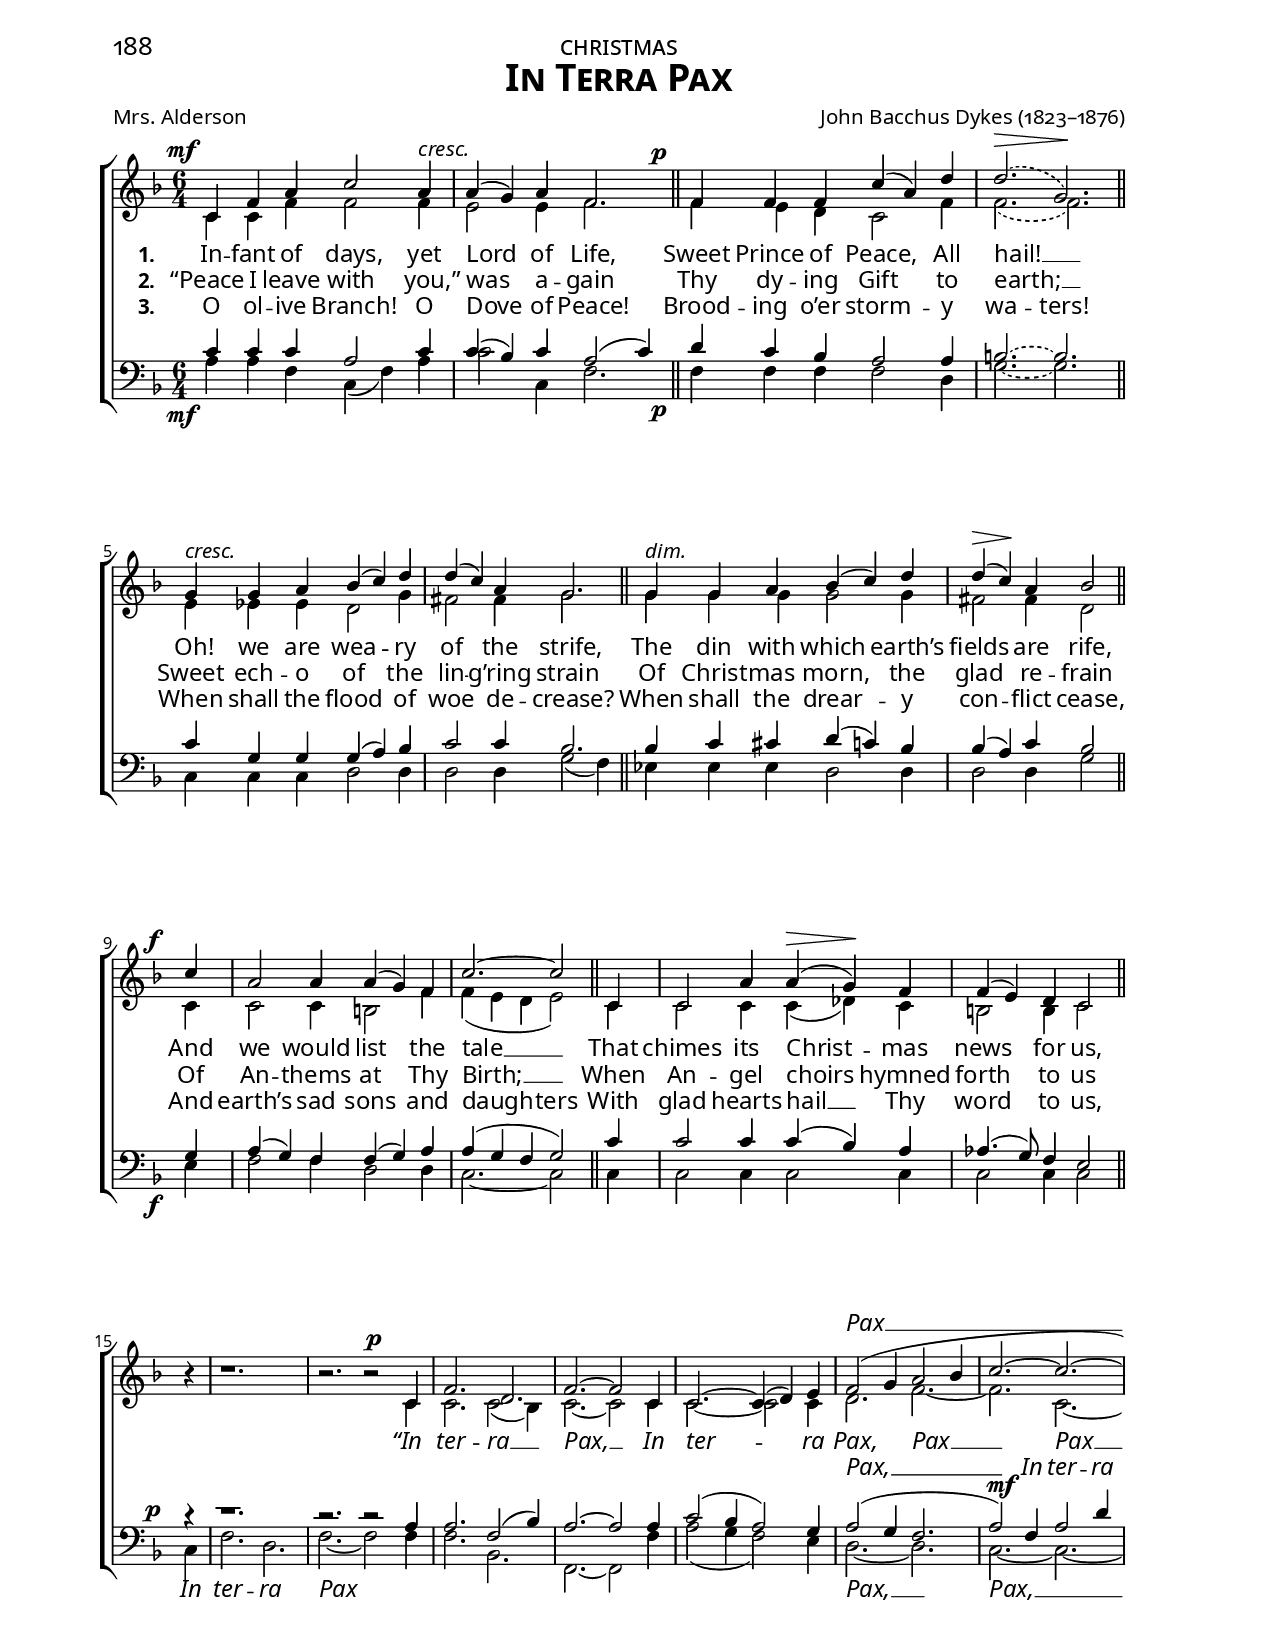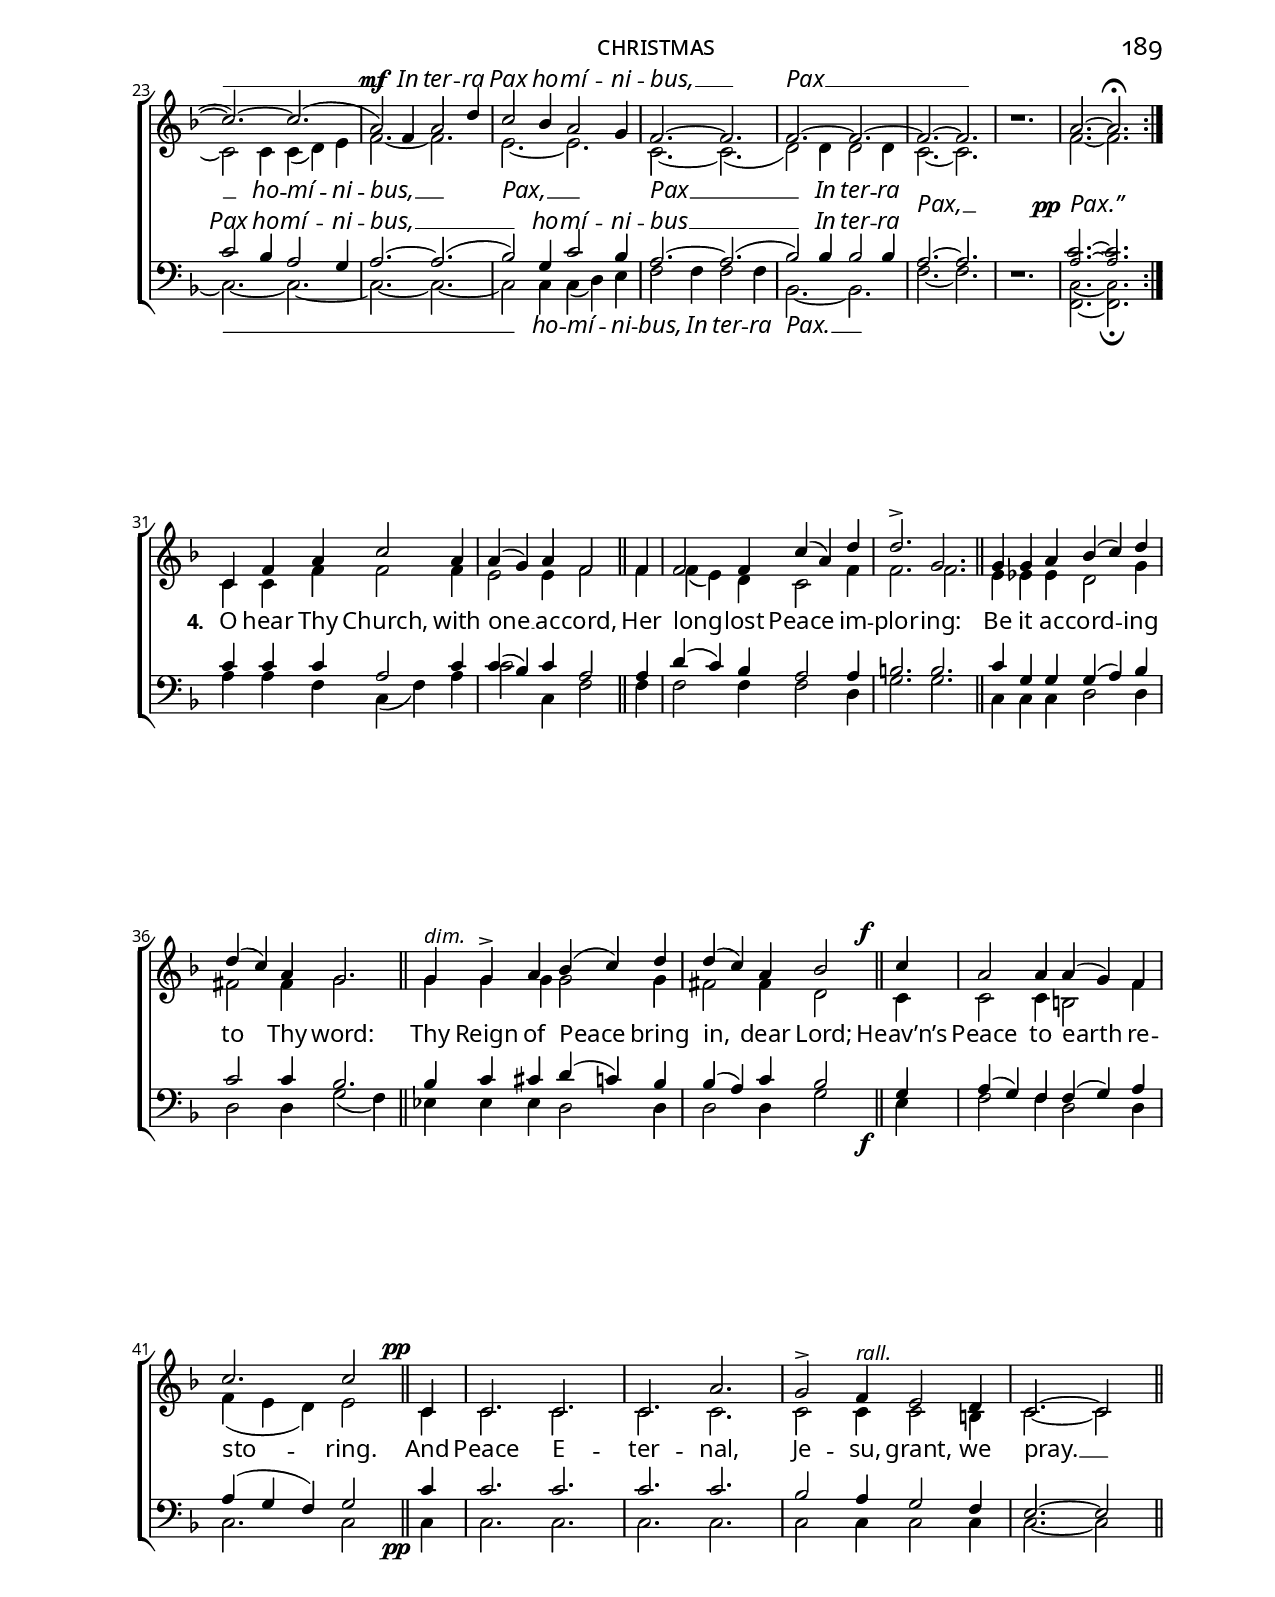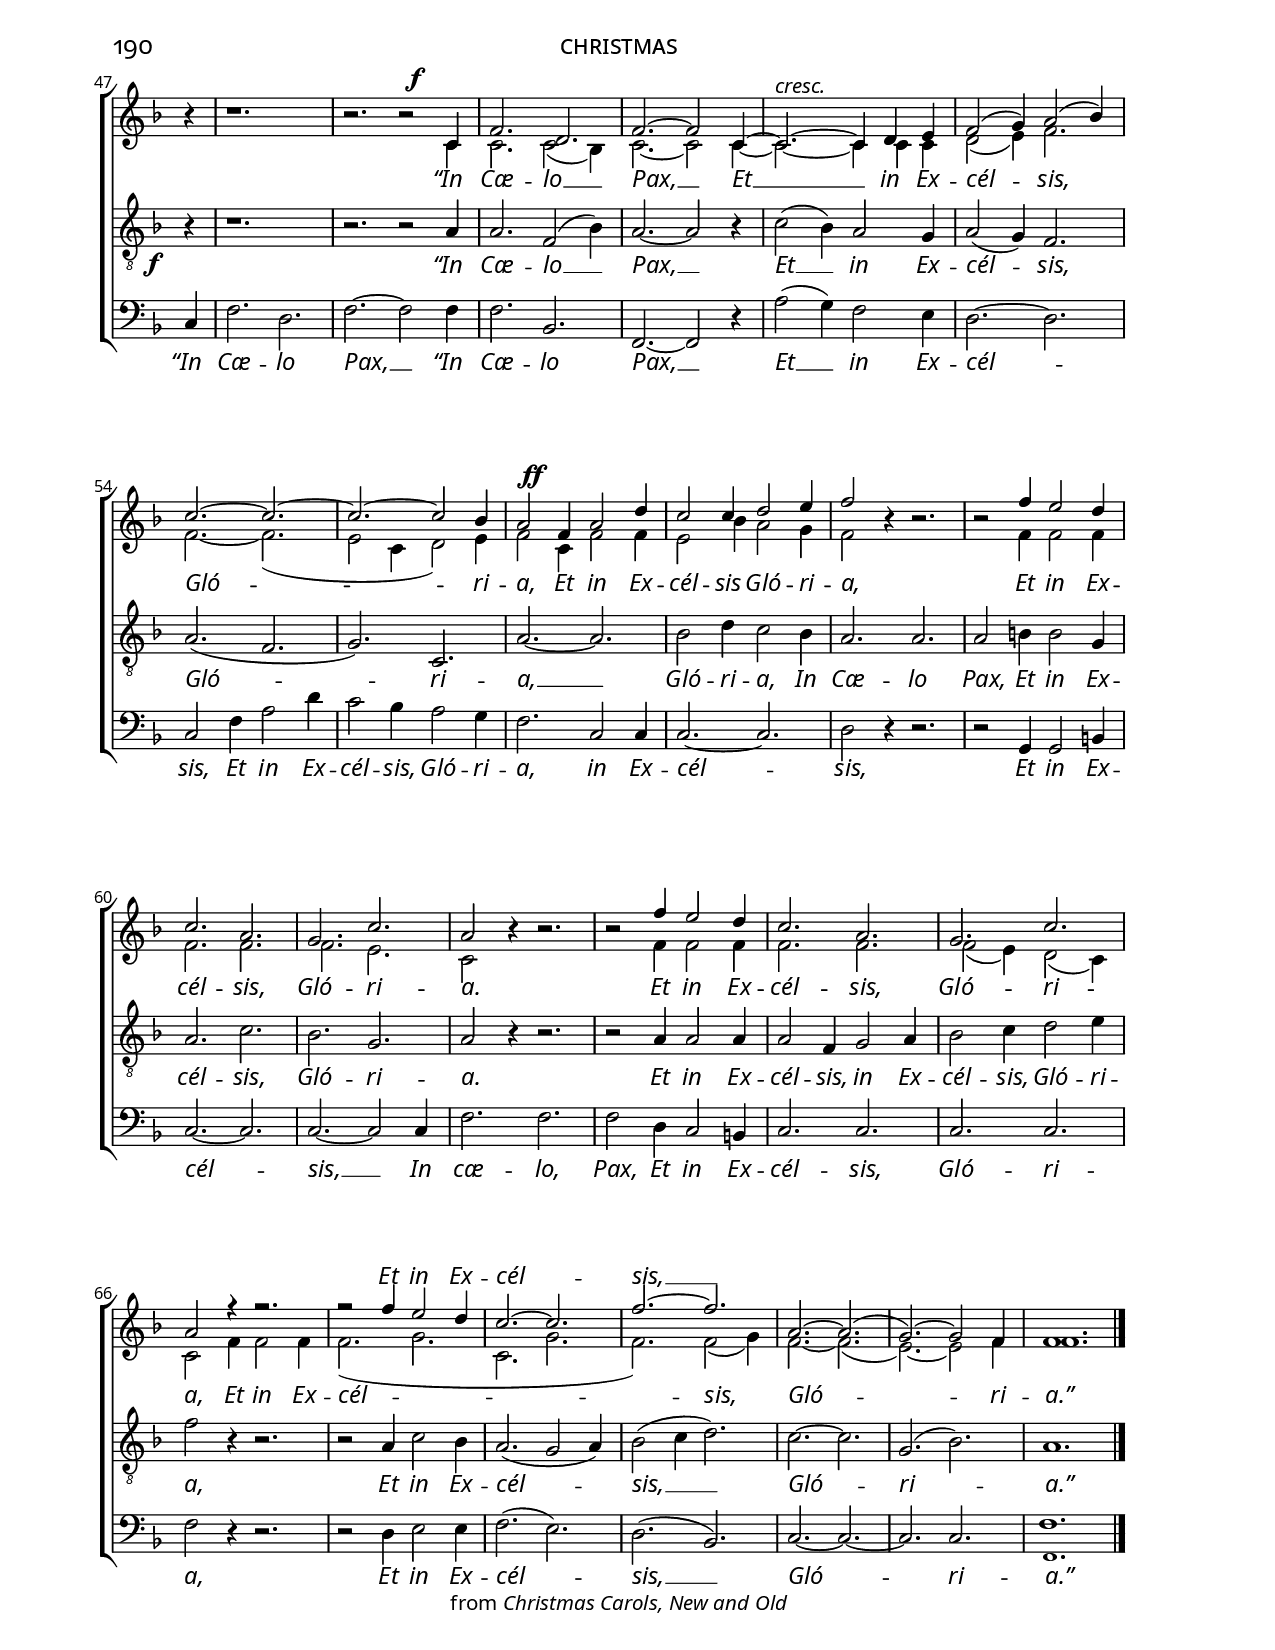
\version "2.14.2"
\include "util.ly"
\header {
  title = \markup{\override #'(font-name . "Garamond Premier Pro Semibold"){ \abs-fontsize #18 \smallCapsOldStyle"In Terra Pax"}}
  poet = \markup\oldStyleNum"Mrs. Alderson"
  composer = \markup\oldStyleNum"John Bacchus Dykes (1823–1876)"
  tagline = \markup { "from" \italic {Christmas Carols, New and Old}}
}
\paper {
  %print-all-headers = ##t
  paper-height = 11\in
  paper-width = 8.5\in
  indent = 0\in
  %system-system-spacing = #'((basic-distance . 10) (padding . 0))
  %system-system-spacing =
  %  #'((basic-distance . 0)
  %     (minimum-distance . 0)
  %     (padding . -0.35)
  %     (stretchability . 100))
  ragged-last-bottom = ##f
  ragged-bottom = ##f
  two-sided = ##t
  inner-margin = 1\in
  outer-margin = 0.75\in
  top-margin = 0.26\in
  bottom-margin = 0.25\in
  first-page-number = #188
  print-first-page-number = ##t
  headerLine = \markup{\override #'(font-name . "Garamond Premier Pro") \smallCapsOldStyle"christmas"}
  oddHeaderMarkup = \markup\fill-line{
     \override #'(font-name . "Garamond Premier Pro")\abs-fontsize #12.5
     \combine 
        \fill-line{"" \on-the-fly #print-page-number-check-first
        \oldStylePageNum""
        }
        \fill-line{\headerLine}
  }
  evenHeaderMarkup = \markup {
     \override #'(font-name . "Garamond Premier Pro")\abs-fontsize #12.5
     \combine
        \on-the-fly #print-page-number-check-first
        \oldStylePageNum""
        \fill-line{\headerLine}
  }
}
#(set-global-staff-size 18) \paper{ #(define fonts (make-pango-font-tree "Garamond Premier Pro" "Garamond Premier Pro" "Garamond Premier Pro" (/ 18 20))) }
global = {
  \key f \major
  \time 6/4
  \autoBeamOff
  \override DynamicLineSpanner #'staff-padding = #-1.0
  \override DynamicLineSpanner #'Y-extent = #'(-0.35 . 1)
  \override DynamicText #'X-offset = #-4
}
globalNoTime = {
  \key f \major
  \autoBeamOff
  \override DynamicLineSpanner #'staff-padding = #-1.0
  \override DynamicLineSpanner #'Y-extent = #'(-0.35 . 1)
  \override DynamicText #'X-offset = #-4
}

sopMusic = \relative c' {
  c4^\mf f a c2 a4^\markup\italic"cresc." |
  a( g) a f2. \bar "||"
  f4^\p f f c'( a) d |
  \slurDashed
  d2.(^\> g,)\! \bar "||"
  
  \slurSolid
  g4^\markup\italic"cresc." g a bes( c) d |
  d( c) a g2. \bar "||"
  g4^\markup\italic"dim." g a bes( c) d |
  \partial 4*5 d(^\> c)\! a bes2 \bar "||"
  
  \partial 4 c4^\f |
  a2 a4 a( g) f |
  \partial 4*5 c'2.~ c2 \bar "||"
  \partial 4 c,4 |
  c2 a'4 a(^\> g)\! f |
  \partial 4*5 f( e) d c2 \bar "||" \break
  
  \partial 4 b'4\rest |
  b1.\rest |
  b2.\rest b2\rest c,4^\p |
  f2. d |
  f~ f2 c4 |
  c2.~ c4( d) e |
  
  f2( g4 a2 bes4 |
  c2.~ c~ |
  c)~ c( |
  a2) f4 a2 d4 |
  
  c2 bes4 a2 g4 |
  f2.~ f |
  f~ f~ |
  f~ f |
  bes1.\rest |
  a2.~ a2.\fermata \bar ":|" \break
  
  % verse 4
  c,4 f a c2 a4 |
  a( g) a f2 \bar "||"
  f4 |
  f2 f4 c'( a) d |
  d2.^> g, \bar "||"
  
  g4 g a bes( c) d |
  d( c) a g2. \bar "||"
  g4^\markup\italic"dim." g^> a bes( c) d |
  \partial 4*5 d( c) a bes2 \bar "||"
  
  \partial 4 c4^\f |
  a2 a4 a( g) f |
  \partial 4*5 c'2. c2 \bar "||"
  \partial 4 c,4^\pp |
  c2. c |
  c a' |
  
  g2^> f4^\markup\italic"rall." e2 d4 |
  \partial 4*5 c2.~ c2 \bar "||"  \pageBreak
  \partial 4 b'4\rest |
  b1.\rest |
  b2.\rest b2\rest c,4^\f |
  f2. d |
  f~ f2 c4~ |
  c2.~^\markup\italic"cresc." c4 d e |
  
  f2( g4) a2( bes4) |
  c2.~ c~ |
  c~ c2 bes4 |
  a2 f4^\ff a2 d4 |
  c2 c4 d2 e4 |
  f2 bes,4\rest bes2.\rest |
  
  bes2\rest f'4 e2 d4 |
  c2. a |
  g c |
  a2 bes4\rest bes2.\rest |
  
  bes2\rest f'4 e2 d4 |
  c2. a |
  g c |
  a2 f'4\rest f2.\rest |
  
  f2\rest f4 e2 d4 |
  c2.~ c |
  f~ f |
  a,~ a( |
  g)~ g2 f4 |
  f1. \bar "|."
}
sopWords = {
  \lyricmode {
    \repeat unfold 44 {\skip 1}
    \repeat unfold 7 {\skip 1}
    \markup\italic Pax __
  }
  \set stanza = \markup\dynamic"mf"
  \lyricmode {
    \markup\italic In \markup\italic ter -- \markup\italic ra \markup\italic Pax \markup\italic ho -- \markup\italic mí -- \markup\italic ni -- \markup\italic bus, __ \markup\italic Pax __
  }
  \lyricmode {
    ""
    
    \repeat unfold 47 {\skip 1}
    \repeat unfold 37 {\skip 1}
    \markup\italic Et \markup\italic in \markup\italic Ex -- \markup\italic cél -- \markup\italic sis, __
  }
}

dropLyrics = {
  \override LyricText #'extra-offset = #'(0 . -2.0)
  \override LyricHyphen #'extra-offset = #'(0 . -2.0)
  \override LyricExtender #'extra-offset = #'(0 . -2.0)
  \override StanzaNumber #'extra-offset = #'(0 . -2.0)
}
dropLyricsII = {
  \override LyricText #'extra-offset = #'(0 . -0.2)
  \override LyricHyphen #'extra-offset = #'(0 . -0.2)
  \override LyricExtender #'extra-offset = #'(0 . -0.2)
  \override StanzaNumber #'extra-offset = #'(0 . -0.2)
}

altoMusic = \relative c' {
  c4 c f f2 f4 |
  e2 e4 f2. \bar "||"
  f4 e d c2 f4 |
  \slurDashed
  f2.( f) \bar "||"
  
  \slurSolid
  e4 ees ees d2 g4 |
  fis2 fis4 g2. \bar "||"
  g4 g g g2 g4 |
  fis2 fis4 d2 \bar "||"
  
  c4 |
  c2 c4 b2 f'4 |
  f( e d e2) \bar "||"
  c4 |
  c2 c4 c( des) c |
  b2 b4 c2 \bar "||"
  
  s4 |
  s1. |
  s2. s2 c4 |
  c2. c2( bes4) |
  c2.~ c2 c4 |
  c2.~ c2 c4 |
  
  d2. f~ |
  f c2.~ |
  c2 c4 c( d) e |
  f2.~ f |
  
  e2.~ e |
  c~ c( |
  d2) d4 d2 d4 |
  c2.~ c |
  s1. |
  f2.~ f \bar ":|"
  
  % verse 4
  c4 c f f2 f4 |
  e2 e4 f2 \bar "||"
  f4 |
  f4( e) d c2 f4 |
  f2. f \bar "||"
  
  e4 ees ees d2 g4 |
  fis2 fis4 g2. \bar "||"
  g4 g g g2 g4 |
  fis2 fis4 d2 \bar "||"
  
  c4 |
  c2 c4 b2 f'4 |
  f( e d) e2 \bar "||"
  c4 |
  c2. c |
  c c |
  
  c2 c4 c2 b4 |
  c2.~ c2 \bar "||"
  s4 |
  s1. |
  s2. s2 c4 |
  c2. c2( bes4) |
  
  c2.~ c2 c4~ |
  c2.~ c4 c c |
  d2( e4) f2. |
  f2.~ f( |
  
  e2 c4 d2) e4 |
  f2 c4 f2 f4 |
  e2 bes'4 a2 g4 |
  f2 s4 s2. |
  
  s2 f4 f2 f4 |
  f2. f |
  f e |
  c2 s4 s2. |
  
  s2 f4 f2 f4 |
  f2. f |
  f2( e4) d2( c4) |
  c2 f4 f2 f4 |
  
  f2.( g |
  c, g' |
  f) f2( g4) |
  f2.~ f( |
  e)~ e2 f4 |
  f1. \bar "|."
}
altoWords = {
  \lyricmode {
    \dropLyricsV
    \set stanza = #"1. "
    \set associatedVoice = "sopranos"
    In -- fant of days, yet Lord of Life,
    Sweet Prince \unset associatedVoice
    of Peace, All hail! __
    Oh! we are wea -- ry of the strife,
    \set associatedVoice = "sopranos"
    The din \unset associatedVoice
    with which earth’s fields are rife,
    And we would list the tale __
    That chimes its Christ -- mas news for us,
    
    \markup\italic “In \markup\italic ter -- \markup\italic ra __ \markup\italic Pax, __
    \markup\italic In \markup\italic ter -- \markup\italic ra \markup\italic Pax, \markup\italic Pax __ \markup\italic Pax __ \markup\italic ho -- \markup\italic mí -- \markup\italic ni -- \markup\italic bus, __
    \markup\italic Pax, __ \markup\italic Pax __ \markup\italic In \markup\italic ter -- \markup\italic ra
    
    \dropLyrics
    \markup\italic Pax, __
  }
  \set stanza = \markup\dynamic"pp"
  \lyricmode{
    \markup\italic Pax.”
    
    \dropLyricsV
    \set associatedVoice = "sopranos"
    \set stanza = #"4. "
    O hear Thy Church, with one __ ac -- cord,
    \set associatedVoice = "tenors"
    Her long -- lost Peace im -- plor -- ing:
    \unset associatedVoice 
    Be it ac -- cord -- ing to Thy word:
    \set associatedVoice = "tenors"
    Thy Reign of Peace bring in, dear Lord;
    \set associatedVoice = "sopranos"
    Heav’n’s Peace to earth \unset associatedVoice re -- sto -- ring.
    And Peace E -- ter -- nal, Je -- su, grant, we pray. __
    
    \dropLyricsII
    \markup\italic “In \markup\italic Cæ -- \markup\italic lo __ \markup\italic Pax, __
    \set associatedVoice = "sopranos"
    \markup\italic Et __ \markup\italic in \unset associatedVoice \markup\italic Ex -- \markup\italic cél -- \markup\italic sis,
    \set associatedVoice = "sopranos"
    \markup\italic Gló -- \markup\italic ri -- \markup\italic a,
    \markup\italic Et \markup\italic in \markup\italic Ex -- \markup\italic cél -- \markup\italic sis \markup\italic Gló -- \markup\italic ri -- \markup\italic a,
    
    \markup\italic Et \markup\italic in \markup\italic Ex -- \markup\italic cél -- \markup\italic sis, \markup\italic Gló -- \markup\italic ri -- \markup\italic a.
    
    \markup\italic Et \markup\italic in \markup\italic Ex -- \markup\italic cél --
    \set associatedVoice = "sopranos"
    \markup\italic sis, \markup\italic Gló -- \markup\italic ri -- \set associatedVoice = "altos" \markup\italic a,
    
    \markup\italic Et \markup\italic in \markup\italic Ex -- \markup\italic cél -- \markup\italic sis, \markup\italic Gló -- 
    \set associatedVoice = "sopranos"
    \markup\italic ri -- \markup\italic a.”
  }
}
altoWordsII = \lyricmode {
  \dropLyricsV
%\markup\italic 
  \set stanza = #"2. "
  \set associatedVoice = "sopranos"
  “Peace I leave with you,” was a -- gain
  Thy dy -- \unset associatedVoice
  ing Gift to earth; __
  Sweet ech -- o of the lin -- g’ring strain
  \set associatedVoice = "sopranos"
  Of Christ -- \unset associatedVoice
  mas morn, the glad re -- frain
  Of An -- thems at Thy Birth; __
  When An -- gel choirs hymned forth to us
}
altoWordsIII = \lyricmode {
  \dropLyricsV
  \set stanza = #"3. "
  \set associatedVoice = "sopranos"
  O ol -- ive Branch! O Dove of Peace!
  Brood -- ing
  \unset associatedVoice
  o’er storm -- y
  \set ignoreMelismata = ##t
  \set associatedVoice = "sopranos"
  wa -- ters!
  \unset associatedVoice
  \unset ignoreMelismata
  When shall the flood of woe de -- crease?
  \set associatedVoice = "sopranos"
  When shall \unset associatedVoice
  the drear -- y con -- flict cease,
  And earth’s sad sons and
  \set ignoreMelismata = ##t
  daugh -- _ _ ters
  \unset ignoreMelismata
  With glad hearts hail __ Thy word to us,
}
altoWordsIV = \lyricmode {
  \set stanza = #"4. "
  \set ignoreMelismata = ##t
}
altoWordsV = \lyricmode {
  \set stanza = #"5. "
  \set ignoreMelismata = ##t
}
altoWordsVI = \lyricmode {
  \set stanza = #"6. "
  \set ignoreMelismata = ##t
}
tenorMusic = \relative c' {
  c4_\mf c c a2 c4 |
  c( bes) c a2( c4) \bar "||"
  d_\p c bes a2 a4 |
  \tieDashed
  b2.~ b \bar "||"
  
  \tieSolid
  c4 g g g( a) bes |
  c2 c4 bes2. \bar "||"
  bes4 c cis d( c) bes |
  bes( a) c bes2 \bar "||"
  
  g4_\f |
  a( g) f f( g) a |
  a( g f g2) \bar "||"
  c4 |
  c2 c4 c( bes) a |
  aes4.( g8) f4 e2 \bar "||"
  
  c'4\rest^\p |
  c1.\rest |
  c2.\rest c2\rest a4 |
  a2. f2( bes4) |
  a2.~ a2 a4 |
  c2( bes4 a2) g4 |
  
  a2( g4 f2. |
  a2) f4^\mf a2 d4 |
  c2 bes4 a2 g4 |
  a2.~ a( |
  
  bes2) g4 c2 bes4 |
  a2.~ a( |
  bes2) bes4 bes2 bes4 |
  a2.~ a |
  s1. |
  <c \tweak #'font-size #-2 a>2.~ q \bar ":|"
  
  
  %verse 4
  c4 c c a2 c4 |
  c( bes) c a2 \bar "||"
  a4 |
  d( c) bes a2 a4 |
  b2. b \bar "||"
  
  c4 g g g( a) bes |
  c2 c4 bes2. \bar "||"
  bes4 c cis d( c) bes |
  bes( a) c bes2 \bar "||"
  
  g4_\f |
  a( g) f f( g) a |
  a( g f) g2 \bar "||"
  c4_\pp |
  c2. c |
  c c |

  bes2 a4 g2 f4 |
  e2.~ e2 \bar "||"
}
tenorMusicII = \relative c' {
  r4_\f |
  r1. |
  r2. r2 a4 |
  a2. f2( bes4) |
  
  a2.~ a2 r4 |
  c2( bes4) a2 g4 |
  a2( g4) f2. |
  a2.( f |
  
  g2.) c, |
  a'~ a |
  bes2 d4 c2 bes4 |
  a2. a |
  
  a2 b4 b2 g4 |
  a2. c |
  bes g |
  a2 r4 r2. |
  
  r2 a4 a2 a4 |
  a2 f4 g2 a4 |
  bes2 c4 d2 e4 |
  f2 r4 r2. |
  
  r2 a,4 c2 bes4 |
  a2.( g2 a4) |
  bes2( c4 d2.) |
  c2.~ c |
  g2.( bes) |
  a1. \bar "|."
}
tenorWords = \lyricmode {
  \repeat unfold 44 {\skip 1}
  \repeat unfold 7 {\skip 1}
  \markup\italic Pax, __ \markup\italic In \markup\italic ter -- \markup\italic ra \markup\italic Pax \markup\italic ho -- \markup\italic mí -- \markup\italic ni -- \markup\italic bus, __
  \markup\italic ho -- \markup\italic mí -- \markup\italic ni -- \markup\italic bus __ \markup\italic In \markup\italic ter -- \markup\italic ra "" "" ""
  
  %\repeat unfold 51 {\skip 1}
}
tenorWordsII = \lyricmode {
  \dropLyricsII
  \markup\italic “In \markup\italic Cæ -- \markup\italic lo __ \markup\italic Pax, __
  \markup\italic Et __ \markup\italic in \markup\italic Ex -- \markup\italic cél -- \markup\italic sis, \markup\italic Gló -- \markup\italic ri -- \markup\italic a, __
  \markup\italic Gló -- \markup\italic ri -- \markup\italic a, \markup\italic In \markup\italic Cæ -- \markup\italic lo \markup\italic Pax,
  \markup\italic Et \markup\italic in \markup\italic Ex -- \markup\italic cél -- \markup\italic sis, \markup\italic Gló -- \markup\italic ri -- \markup\italic a.
  \markup\italic Et \markup\italic in \markup\italic Ex -- \markup\italic cél -- \markup\italic sis, \markup\italic in \markup\italic Ex -- \markup\italic cél -- \markup\italic sis, \markup\italic Gló -- \markup\italic ri -- \markup\italic a,
  \markup\italic Et \markup\italic in \markup\italic Ex -- \markup\italic cél -- \markup\italic sis, __ \markup\italic Gló -- \markup\italic ri -- \markup\italic a.”
}

bassMusic = \relative c {
  a'4 a f c( f) a |
  c2 c,4 f2. \bar "||"
  f4 f f f2 d4 |
  \tieDashed
  g2.~ g \bar "||"
  
  \tieSolid
  c,4 c c d2 d4 |
  d2 d4 g2( f4) \bar "||"
  ees4 ees ees d2 d4 |
  d2 d4 g2 \bar "||"
  
  e4 |
  f2 f4 d2 d4 |
  c2.~ c2 \bar "||"
  c4 |
  c2 c4 c2 c4 |
  c2 c4 c2 \bar "||"
  
  c4 |
  f2. d |
  f~ f2 f4 |
  f2. bes, |
  f~ f2 f'4 |
  a2( g4 f2) e4 |
  
  d2.~ d |
  c~ c~ |
  c~ c~ |
  c~ c~ |
  c2 c4 c( d) e |
  f2 f4 f2 f4 |
  bes,2.~ bes |
  f'~ f |
  d1.\rest |
  <\tweak #'font-size #-2 c f,>2.~ q\fermata \bar ":|"
  
  %verse 4
  a'4 a f c( f) a |
  c2 c,4 f2 \bar "||"
  f4 |
  f2 f4 f2 d4 |
  g2. g \bar "||"
  
  c,4 c c d2 d4 |
  d2 d4 g2( f4) \bar "||"
  ees4 ees ees d2 d4 |
  d2 d4 g2 \bar "||"
  
  e4 |
  f2 f4 d2 d4 |
  c2. c2 \bar "||"
  c4 |
  c2. c2. |
  c c |
  
  c2 c4 c2 c4 |
  c2.~ c2 \bar "||"
}

bassMusicII = \relative c {
  c4 |
  f2. d |
  f~ f2 f4 |
  f2. bes, |
  f~ f2 r4 |
  a'2( g4) f2 e4 |
  d2.~ d |
  c2 f4 a2 d4 |
  
  c2 bes4 a2 g4 |
  f2. c2 c4 |
  c2.~ c |
  d2 r4 r2. |
  
  r2 g,4 g2 |
  b4 |
  c2.~ c |
  c~ c2 c4 |
  f2. f |
  
  f2 d4 c2 b4 |
  c2. c |
  c c |
  f2 r4 r2. |
  
  r2 d4 e2 e4 |
  f2.( e) |
  d( bes) |
  c~ c~ |
  c c |
  <f \tweak #'font-size #-2 f,>1. \bar "|."
}
bassWords = \lyricmode {
  \repeat unfold 44 {\skip 1}
  \markup\italic In \markup\italic ter -- \markup\italic ra \markup\italic Pax
  \repeat unfold 7 {\skip 1}
  \markup\italic Pax, __ \markup\italic Pax, __ \markup\italic ho -- \markup\italic mí -- \markup\italic ni -- \markup\italic bus, \markup\italic In \markup\italic ter -- \markup\italic ra \markup\italic Pax. __ ""
  
  %\repeat unfold 49 {\skip 1}
}
bassWordsII = \lyricmode {
  \dropLyricsII
  \markup\italic “In \markup\italic Cæ -- \markup\italic lo \markup\italic Pax, __
  \markup\italic “In \markup\italic Cæ -- \markup\italic lo \markup\italic Pax, __
  \markup\italic Et __ \markup\italic in \markup\italic Ex -- \markup\italic cél -- \markup\italic sis,
  \markup\italic Et \markup\italic in \markup\italic Ex -- \markup\italic cél -- \markup\italic sis, \markup\italic Gló -- \markup\italic ri -- \markup\italic a,
  \markup\italic in \markup\italic Ex -- \markup\italic cél -- \markup\italic sis,
  \markup\italic Et \markup\italic in \markup\italic Ex -- \markup\italic cél -- \markup\italic sis, __
  \markup\italic In \markup\italic cæ -- \markup\italic lo, \markup\italic Pax,
  \markup\italic Et \markup\italic in \markup\italic Ex -- \markup\italic cél -- \markup\italic sis, \markup\italic Gló -- \markup\italic ri -- \markup\italic a,
  \markup\italic Et \markup\italic in \markup\italic Ex -- \markup\italic cél -- \markup\italic sis, __
  \markup\italic Gló -- \markup\italic ri -- \markup\italic a.”
}

pianoRH = \relative c' {
  
}
pianoLH = \relative c' {
  
}

\score {
  <<
   \new ChoirStaff <<
%    \new Lyrics = sopranos \with { \override VerticalAxisGroup #'nonstaff-relatedstaff-spacing = #'((basic-distance . 1)) }
    \new Staff = women <<
      \set Staff.explicitKeySignatureVisibility = #end-of-line-invisible
      \new Voice = "sopranos" { \voiceOne << \global \sopMusic >> }
      \new Voice = "altos" { \voiceTwo << \global \altoMusic >> }
    >>
    {\new Staff = men <<
      \set Staff.explicitKeySignatureVisibility = #end-of-line-invisible
      \clef bass
      \new Voice = "tenors" { \voiceOne << \global \tenorMusic >> }
      \new Voice = "basses" { \voiceTwo << \global \bassMusic >> }
    >>
     <<
       \new Staff = tenor {
          \override Staff.TimeSignature #'stencil = ##f
          \set Staff.explicitKeySignatureVisibility = #end-of-line-invisible
          \clef "G_8" \new Voice = "tenorsII" { \globalNoTime \tenorMusicII }
       }
       \new Staff = bass {
          \override Staff.TimeSignature #'stencil = ##f
          \set Staff.explicitKeySignatureVisibility = #end-of-line-invisible
          \clef bass \new Voice = "bassesII" { \globalNoTime \bassMusicII }
       }
      \new Lyrics \with { alignBelowContext = #"tenor" \override VerticalAxisGroup #'nonstaff-relatedstaff-spacing = #'((basic-distance . 1)) } \lyricsto "tenorsII" \tenorWordsII
      \new Lyrics \with { alignBelowContext = #"bass" \override VerticalAxisGroup #'nonstaff-relatedstaff-spacing = #'((basic-distance . 1)) } \lyricsto "bassesII" \bassWordsII
     >>
    }
    \new Lyrics \with { alignAboveContext = #"women" \override VerticalAxisGroup #'nonstaff-relatedstaff-spacing = #'((basic-distance . 1))} \lyricsto "sopranos" \sopWords
     \new Lyrics = "altosVI"  \with { alignBelowContext = #"women" \override VerticalAxisGroup #'nonstaff-relatedstaff-spacing = #'((basic-distance . 1))} \lyricsto "altos" \altoWordsVI
    \new Lyrics = "altosV"  \with { alignBelowContext = #"women" \override VerticalAxisGroup #'nonstaff-relatedstaff-spacing = #'((basic-distance . 1))} \lyricsto "altos" \altoWordsV
    \new Lyrics = "altosIV"  \with { alignBelowContext = #"women" \override VerticalAxisGroup #'nonstaff-relatedstaff-spacing = #'((basic-distance . 1))} \lyricsto "altos" \altoWordsIV
    \new Lyrics = "altosIII"  \with { alignBelowContext = #"women" \override VerticalAxisGroup #'nonstaff-relatedstaff-spacing = #'((basic-distance . 1))} \lyricsto "altos" \altoWordsIII
    \new Lyrics = "altosII"  \with { alignBelowContext = #"women" \override VerticalAxisGroup #'nonstaff-relatedstaff-spacing = #'((basic-distance . 1))} \lyricsto "altos" \altoWordsII
    \new Lyrics = "altos"  \with { alignBelowContext = #"women" \override VerticalAxisGroup #'nonstaff-relatedstaff-spacing = #'((basic-distance . 1))} \lyricsto "altos" \altoWords
    \new Lyrics \with { alignAboveContext = #"men" \override VerticalAxisGroup #'nonstaff-relatedstaff-spacing = #'((basic-distance . 1)) } \lyricsto "tenors" \tenorWords
    \new Lyrics \with { alignBelowContext = #"men" \override VerticalAxisGroup #'nonstaff-relatedstaff-spacing = #'((basic-distance . 1)) } \lyricsto "basses" \bassWords
  >>
%    \new PianoStaff << \new Staff { \new Voice { \pianoRH } } \new Staff { \clef "bass" \pianoLH } >>
  >>
  \layout {
  \context {
    \Lyrics
    \override LyricText #'font-size = #1.3
  }
    \context {
      \Score
      %\override SpacingSpanner #'base-shortest-duration = #(ly:make-moment 1 8)
      %\override SpacingSpanner #'common-shortest-duration = #(ly:make-moment 1 4)
    }
    \context {
      % Remove all empty staves
      \Staff \RemoveEmptyStaves \override VerticalAxisGroup #'remove-first = ##t
    }
    \context {
      \Lyrics
      \override LyricText #'X-offset = #center-on-word
    }
  }
}

